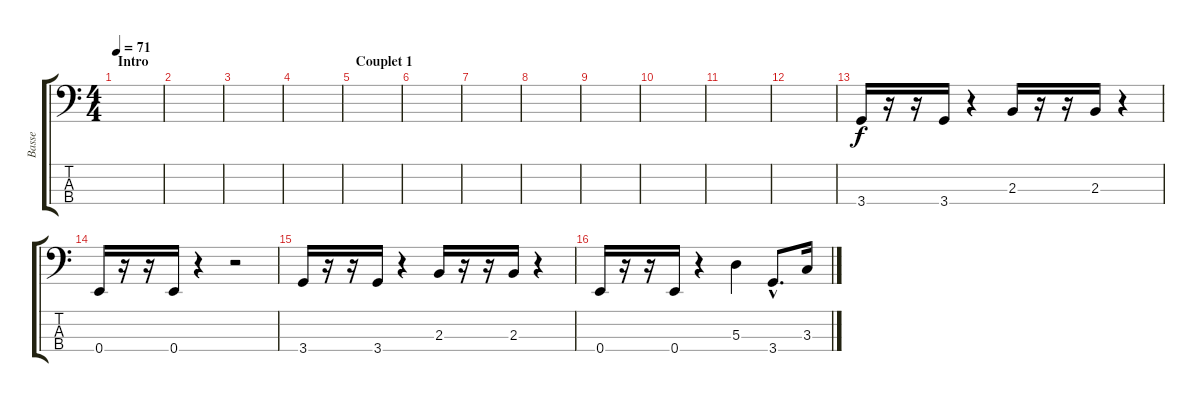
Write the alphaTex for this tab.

\track ("Basse" "Basse") {instrument electricbassfinger}
\staff {score tabs}
\tuning (G2 D2 A1 E1) {hide}
\ts (4 4)
\section ("" "Intro")
\tempo 71
\clef f4
\ks c
|
|
|
|
\section ("" "Couplet 1")
|
|
|
|
|
|
|
|
3.4.16 r.16 r.16 3.4.16 r.4 2.3.16 r.16 r.16 2.3.16 r.4 |
0.4.16 r.16 r.16 0.4.16 r.4 r.2 |
3.4.16 r.16 r.16 3.4.16 r.4 2.3.16 r.16 r.16 2.3.16 r.4 |
0.4.16 r.16 r.16 0.4.16 r.4 5.3.4 3.4{hac}.8{d} 3.3.16
